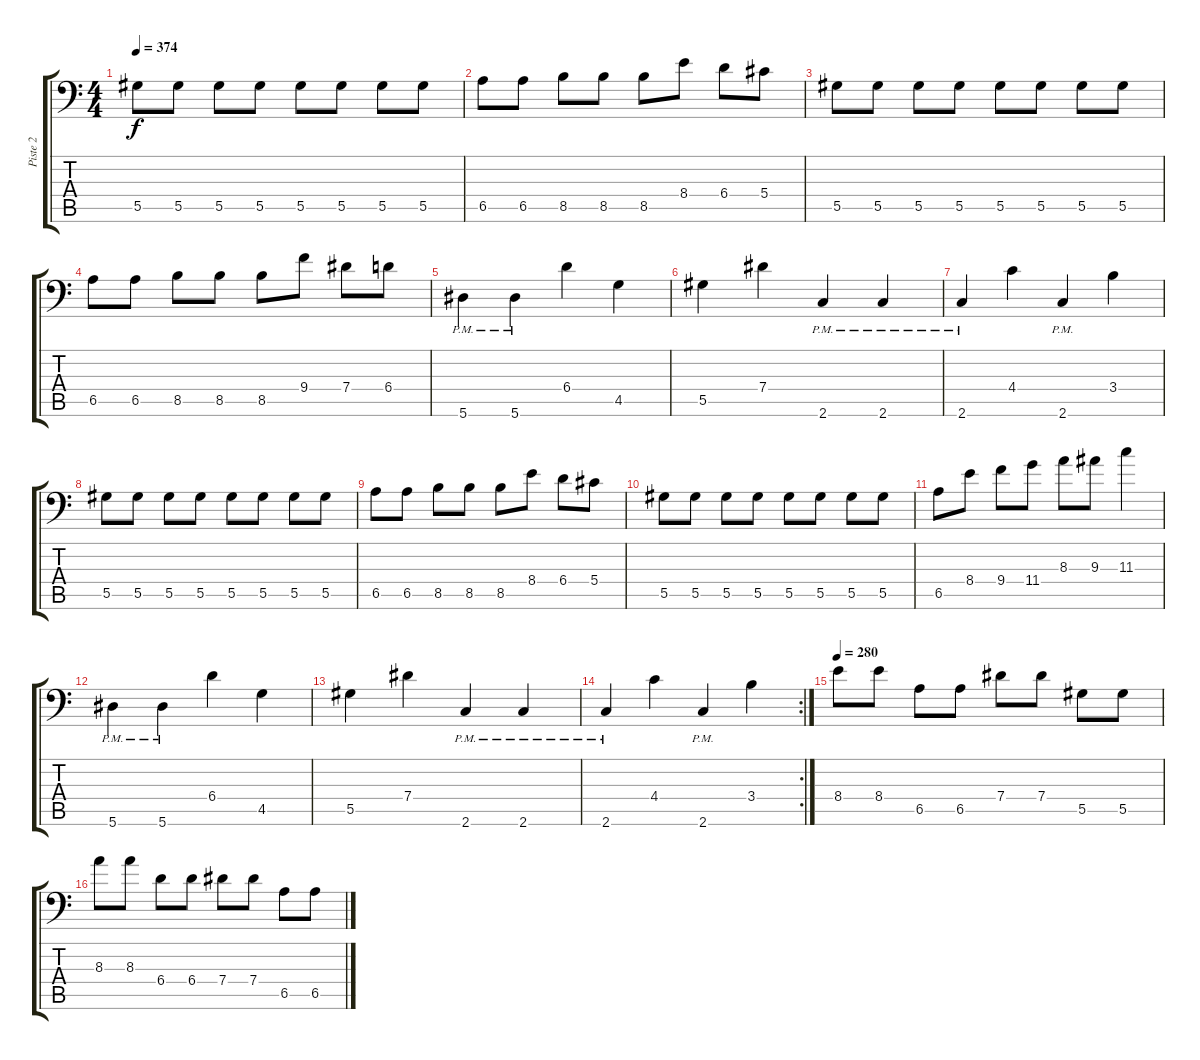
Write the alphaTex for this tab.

\track ("Piste 2" "Piste 2") {instrument overdrivenguitar}
\staff {score tabs}
\tuning (Bb3 F3 Db3 Ab2 Eb2 Bb1) {hide}
\ts (4 4)
\tempo 374
\clef f4
\ks c
5.5.8{dy f instrument overdrivenguitar} 5.5.8 5.5.8 5.5.8 5.5.8 5.5.8 5.5.8 5.5.8 |
6.5.8 6.5.8 8.5.8 8.5.8 8.5.8 8.4.8 6.4.8 5.4.8 |
5.5.8 5.5.8 5.5.8 5.5.8 5.5.8 5.5.8 5.5.8 5.5.8 |
6.5.8 6.5.8 8.5.8 8.5.8 8.5.8 9.4.8 7.4.8 6.4.8 |
5.6{pm}.4 5.6{pm}.4 6.4.4 4.5.4 |
5.5.4 7.4.4 2.6{pm}.4 2.6{pm}.4 |
2.6{pm}.4 4.4.4 2.6{pm}.4 3.4.4 |
5.5.8 5.5.8 5.5.8 5.5.8 5.5.8 5.5.8 5.5.8 5.5.8 |
6.5.8 6.5.8 8.5.8 8.5.8 8.5.8 8.4.8 6.4.8 5.4.8 |
5.5.8 5.5.8 5.5.8 5.5.8 5.5.8 5.5.8 5.5.8 5.5.8 |
6.5.8 8.4.8 9.4.8 11.4.8 8.3.8 9.3.8 11.3.4 |
5.6{pm}.4 5.6{pm}.4 6.4.4 4.5.4 |
5.5.4 7.4.4 2.6{pm}.4 2.6{pm}.4 |
\rc 2
2.6{pm}.4 4.4.4 2.6{pm}.4 3.4.4 |
\tempo 280
8.4.8 8.4.8 6.5.8 6.5.8 7.4.8 7.4.8 5.5.8 5.5.8 |
8.3.8 8.3.8 6.4.8 6.4.8 7.4.8 7.4.8 6.5.8 6.5.8
